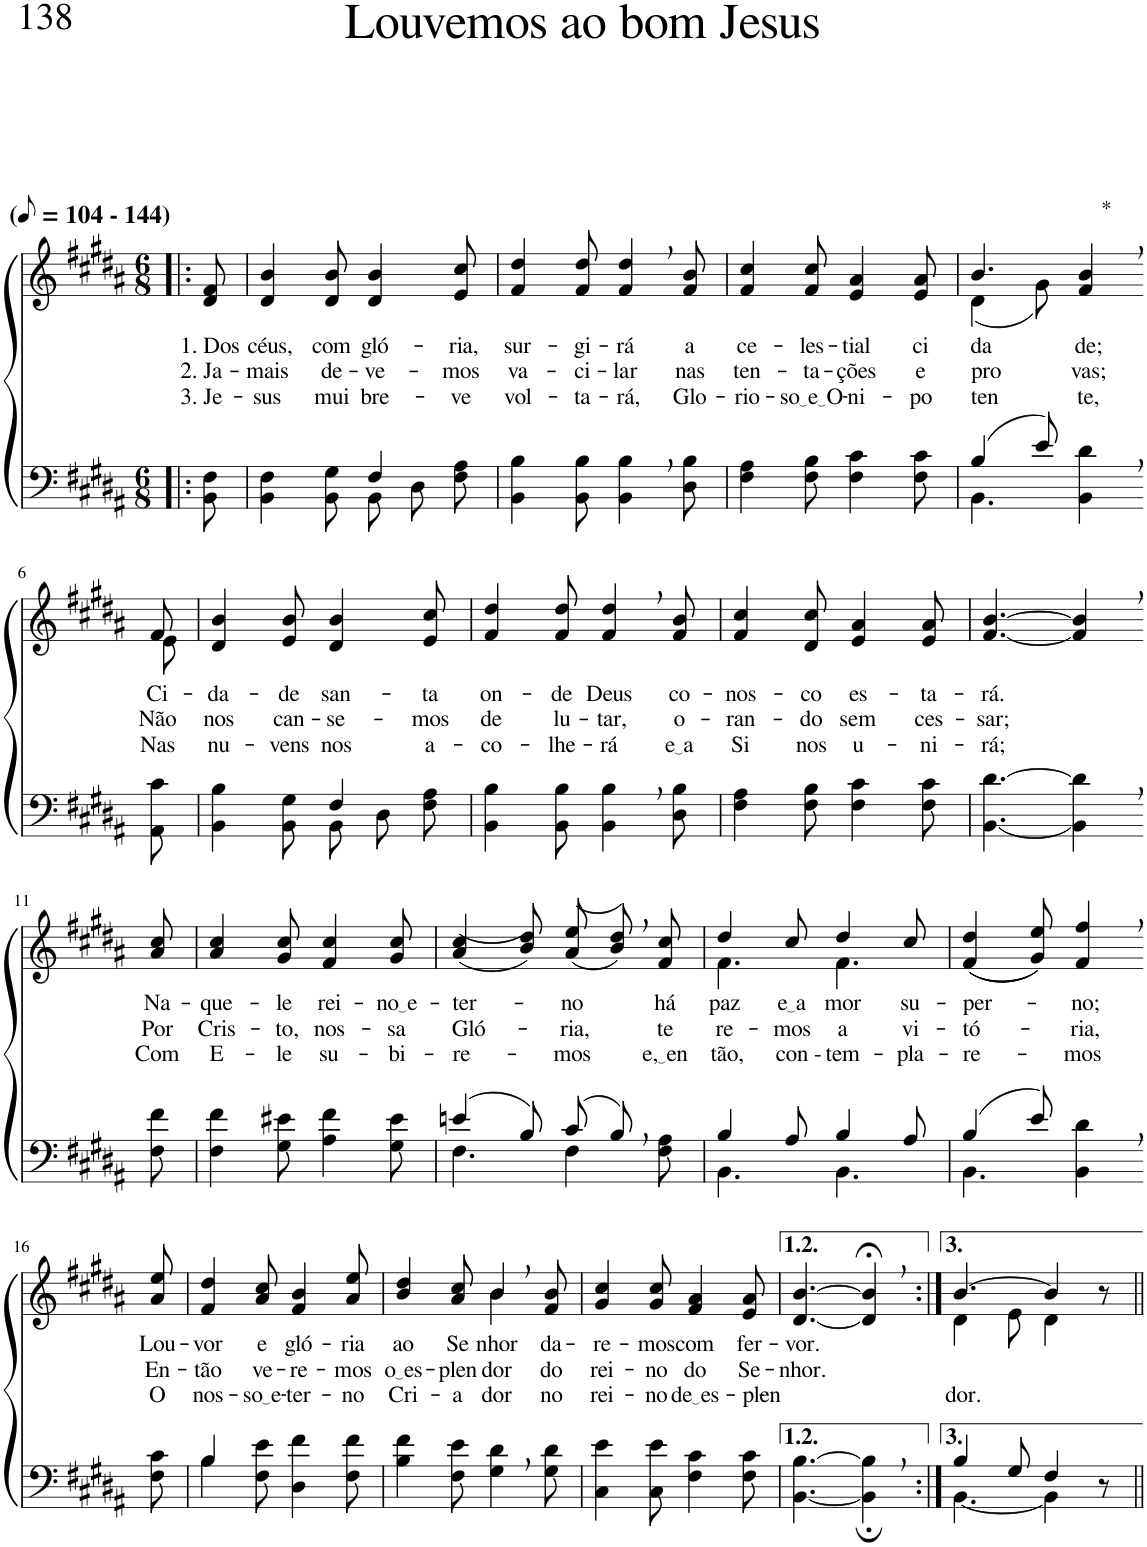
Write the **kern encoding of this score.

**kern	**kern	**text	**text	**text
*part2	*part1	*part1	*part1	*part1
*staff2	*staff1	*staff1	*staff1	*staff1
*I"Parte III e IV	*I"Parte I e II	*	*	*
*clefF4	*clefG2	*	*	*
*Trd1c2	*Trd1c2	*	*	*
*k[f#c#g#d#a#]	*k[f#c#g#d#a#]	*	*	*
*M6/8	*M6/8	*	*	*
*MM52	*MM52	*	*	*
=1!|:	=1!|:	=1!|:	=1!|:	=1!|:
!	!LO:TX:a:B:t=(	!	!	!
!	!LO:TX:a:B:t=- 144)	!	!	!
!	!	!LO:LY:b	!LO:LY:b	!LO:LY:b
8BB\ 8F#\	8d#/ 8f#/	1. Dos	2. Ja-	3. Je-
=2	=2	=2	=2	=2
*^	*	*	*	*
!	!	!	!LO:LY:b	!LO:LY:b	!LO:LY:b
4.ryy	4BB\ 4F#\	4d#/ 4b/	céus,	-mais	-sus
!	!	!	!LO:LY:b	!LO:LY:b	!LO:LY:b
.	8BB\ 8G#\	8d#/ 8b/	com	de-	mui
!	!	!	!LO:LY:b	!LO:LY:b	!LO:LY:b
4F#/	8BB\L	4d#/ 4b/	gló-	-ve-	bre-
.	8D#\	.	.	.	.
!	!	!	!LO:LY:b	!LO:LY:b	!LO:LY:b
8ryy	8F#\ 8A#\J	8e/ 8cc#/	-ria,	-mos	-ve
=3	=3	=3	=3	=3	=3
!	!	!	!LO:LY:b	!LO:LY:b	!LO:LY:b
*v	*v	*	*	*	*
4BB\ 4B\	4f#/ 4dd#/	sur-	va-	vol-
!	!	!LO:LY:b	!LO:LY:b	!LO:LY:b
8BB\ 8B\	8f#/ 8dd#/	-gi-	-ci-	-ta-
!	!	!LO:LY:b	!LO:LY:b	!LO:LY:b
4BB\, 4B\,	4f#/, 4dd#/,	-rá	-lar	-rá,
!	!	!LO:LY:b	!LO:LY:b	!LO:LY:b
8D#\ 8B\	8f#/ 8b/	a	nas	Glo-
=4	=4	=4	=4	=4
!	!	!LO:LY:b	!LO:LY:b	!LO:LY:b
4F#\ 4A#\	4f#/ 4cc#/	ce-	ten-	-rio-
!	!	!LO:LY:b	!LO:LY:b	!LO:LY:b
8F#\ 8B\	8f#/ 8cc#/	-les-	-ta-	so e O
!	!	!LO:LY:b	!LO:LY:b	!LO:LY:b
4F#\ 4c#\	4e/ 4a#/	-tial	-ções	-ni-
!	!	!LO:LY:b	!LO:LY:b	!LO:LY:b
8F#\ 8c#\	8e/ 8a#/	ci-	e	-po-
=5	=5	=5	=5	=5
*^	*^	*	*	*
!	!	!	!	!LO:LY:b	!LO:LY:b	!LO:LY:b
(4B/	4.BB\	4.b/	(4d#\	-da-	pro-	-ten-
8e/)	.	.	8g#\)	.	.	.
!	!	!LO:TX:a:t=*	!	!	!	!
!	!	!	!	!LO:LY:b	!LO:LY:b	!LO:LY:b
4ryy	4BB\ 4d#\	4f#/, 4b/,	4ryy	-de;	-vas;	-te,
!!LO:LB:g=z	!!
=6-	=6-	=6-	=6-	=6-	=6-	=6-
!	!	!	!	!LO:LY:b	!LO:LY:b	!LO:LY:b
*v	*v	*	*	*	*	*
8AA#\ 8c#\	8f#/	8e\	Ci-	Não	Nas
=7	=7	=7	=7	=7	=7
*^	*	*	*	*	*
!	!	!	!	!LO:LY:b	!LO:LY:b	!LO:LY:b
*	*	*v	*v	*	*	*
4.ryy	4BB\ 4B\	4d#/ 4b/	-da-	nos	nu-
!	!	!	!LO:LY:b	!LO:LY:b	!LO:LY:b
.	8BB\ 8G#\	8e/ 8b/	-de	can-	-vens
!	!	!	!LO:LY:b	!LO:LY:b	!LO:LY:b
4F#/	8BB\L	4d#/ 4b/	san-	-se-	nos
.	8D#\	.	.	.	.
!	!	!	!LO:LY:b	!LO:LY:b	!LO:LY:b
8ryy	8F#\ 8A#\J	8e/ 8cc#/	-ta	-mos	a-
=8	=8	=8	=8	=8	=8
!	!	!	!LO:LY:b	!LO:LY:b	!LO:LY:b
*v	*v	*	*	*	*
4BB\ 4B\	4f#/ 4dd#/	on-	de	-co-
!	!	!LO:LY:b	!LO:LY:b	!LO:LY:b
8BB\ 8B\	8f#/ 8dd#/	-de	lu-	-lhe-
!	!	!LO:LY:b	!LO:LY:b	!LO:LY:b
4BB\, 4B\,	4f#/, 4dd#/,	Deus	-tar,	-rá
!	!	!LO:LY:b	!LO:LY:b	!LO:LY:b
8D#\ 8B\	8f#/ 8b/	co-	o-	e a
=9	=9	=9	=9	=9
!	!	!LO:LY:b	!LO:LY:b	!LO:LY:b
4F#\ 4A#\	4f#/ 4cc#/	-nos-	-ran-	Si
!	!	!LO:LY:b	!LO:LY:b	!LO:LY:b
8F#\ 8B\	8d#/ 8cc#/	-co	-do	nos
!	!	!LO:LY:b	!LO:LY:b	!LO:LY:b
4F#\ 4c#\	4e/ 4a#/	es-	sem	u-
!	!	!LO:LY:b	!LO:LY:b	!LO:LY:b
8F#\ 8c#\	8e/ 8a#/	-ta-	ces-	-ni-
=10	=10	=10	=10	=10
!	!	!LO:LY:b	!LO:LY:b	!LO:LY:b
[4.BB\ [4.d#\	[4.f#/ [4.b/	-rá.	-sar;	-rá;
4BB\], 4d#\],	4f#/], 4b/],	.	.	.
!!LO:LB:g=z
=11-	=11-	=11-	=11-	=11-
!	!	!LO:LY:b	!LO:LY:b	!LO:LY:b
8F#\ 8f#\	8a#/ 8cc#/	Na-	Por	Com
=12	=12	=12	=12	=12
!	!	!LO:LY:b	!LO:LY:b	!LO:LY:b
4F#\ 4f#\	4a#/ 4cc#/	-que-	Cris-	E-
!	!	!LO:LY:b	!LO:LY:b	!LO:LY:b
8G#\ 8e#X\	8g#/ 8cc#/	-le	-to,	-le
!	!	!LO:LY:b	!LO:LY:b	!LO:LY:b
4A#\ 4f#\	4f#/ 4cc#/	rei-	nos-	su-
!	!	!LO:LY:b	!LO:LY:b	!LO:LY:b
8G#\ 8e#\	8g#/ 8cc#/	no e	-sa	-bi-
=13	=13	=13	=13	=13
*^	*	*	*	*
!	!	!	!LO:LY:b	!LO:LY:b	!LO:LY:b
(4en/	4.F#\	((4a#/ 4cc#/	-ter-	Gló-	-re-
8B/)	.	8b/ 8dd#/))	.	.	.
!	!	!	!LO:LY:b	!LO:LY:b	!LO:LY:b
(8c#/L	4F#\	((8a#\ 8ee\L	-no	-ria,	-mos
8B,/J)	.	8b,\ 8dd#,\))	.	.	.
!	!	!	!LO:LY:b	!LO:LY:b	!LO:LY:b
8ryy	8F#\ 8A#\	8f#\ 8cc#\J	há	te-	e, en
=14	=14	=14	=14	=14	=14
*	*	*^	*	*	*
!	!	!	!	!LO:LY:b	!LO:LY:b	!LO:LY:b
4B/	4.BB\	4dd#/	4.f#\	paz	-re-	-tão,
!	!	!	!	!LO:LY:b	!LO:LY:b	!LO:LY:b
8A#/	.	8cc#/	.	e a	-mos	con --
!	!	!	!	!LO:LY:b	!LO:LY:b	!LO:LY:b
4B/	4.BB\	4dd#/	4.f#\	-mor	a	-tem-
!	!	!	!	!LO:LY:b	!LO:LY:b	!LO:LY:b
8A#/	.	8cc#/	.	su-	vi-	-pla-
*	*	*v	*v	*	*	*
=15	=15	=15	=15	=15	=15
!	!	!	!LO:LY:b	!LO:LY:b	!LO:LY:b
(4B/	4.BB\	((4f#/ 4dd#/	-per-	-tó-	-re-
8e/)	.	8g#/ 8ee/))	.	.	.
!	!	!	!LO:LY:b	!LO:LY:b	!LO:LY:b
4ryy	4BB\ 4d#\	4f#/, 4ff#/,	-no;	-ria,	-mos
!!LO:LB:g=z
=16-	=16-	=16-	=16-	=16-	=16-
!	!	!	!LO:LY:b	!LO:LY:b	!LO:LY:b
*v	*v	*	*	*	*
8F#\ 8c#\	8a#/ 8ee/	Lou-	En-	O
=17	=17	=17	=17	=17
*^	*	*	*	*
!	!	!	!LO:LY:b	!LO:LY:b	!LO:LY:b
4B/	4B\	4f#/ 4dd#/	-vor	-tão	nos-
!	!	!	!LO:LY:b	!LO:LY:b	!LO:LY:b
2ryy	8F#\ 8e\	8a#/ 8cc#/	e	ve-	so e
!	!	!	!LO:LY:b	!LO:LY:b	!LO:LY:b
.	4D#\ 4f#\	4f#/ 4b/	gló-	-re-	-ter-
!	!	!	!LO:LY:b	!LO:LY:b	!LO:LY:b
.	8F#\ 8f#\	8a#/ 8ee/	-ria	-mos	-no
=18	=18	=18	=18	=18	=18
*	*	*^	*	*	*
!	!	!	!	!LO:LY:b	!LO:LY:b	!LO:LY:b
*v	*v	*	*	*	*	*
4B\ 4f#\	4.ryy	4b/ 4dd#/	ao	o es	Cri-
!	!	!	!LO:LY:b	!LO:LY:b	!LO:LY:b
8F#\ 8e\	.	8a#/ 8cc#/	Se-	-plen-	-a-
!	!	!	!LO:LY:b	!LO:LY:b	!LO:LY:b
4G#\, 4d#\,	4b,\	4b/	-nhor	-dor	-dor
!	!	!	!LO:LY:b	!LO:LY:b	!LO:LY:b
8G#\ 8d#\	8ryy	8f#/ 8b/	da-	do	no
=19	=19	=19	=19	=19	=19
!	!	!	!LO:LY:b	!LO:LY:b	!LO:LY:b
*	*v	*v	*	*	*
4C#\ 4e\	4g#/ 4cc#/	-re-	rei-	rei-
!	!	!LO:LY:b	!LO:LY:b	!LO:LY:b
8C#\ 8e\	8g#/ 8cc#/	-mos	-no	-no
!	!	!LO:LY:b	!LO:LY:b	!LO:LY:b
4F#\ 4c#\	4f#/ 4a#/	com	do	de es
!	!	!LO:LY:b	!LO:LY:b	!LO:LY:b
8F#\ 8c#\	8e/ 8a#/	fer-	Se-	-plen-
=20	=20	=20	=20	=20
!	!	!LO:LY:b	!LO:LY:b	!
[4.BB\ [4.B\	[4.d#/ [4.b/	-vor.	-nhor.	.
4BB\];, 4B\];,	4d#/];<, 4b/];<,	.	.	.
=21:|!	=21:|!	=21:|!	=21:|!	=21:|!
*^	*^	*	*	*
!	!	!	!	!	!	!LO:LY:b
4B/	[4.BB\	[4.b/	4d#\	.	.	-dor.
8G#/	.	.	8e\	.	.	.
4F#/	4BB\]	4b/]	4d#\	.	.	.
8r	8ryy	8r	8ryy	.	.	.
*v	*v	*	*	*	*	*
*	*v	*v	*	*	*
=||	=||	=||	=||	=||
*-	*-	*-	*-	*-
